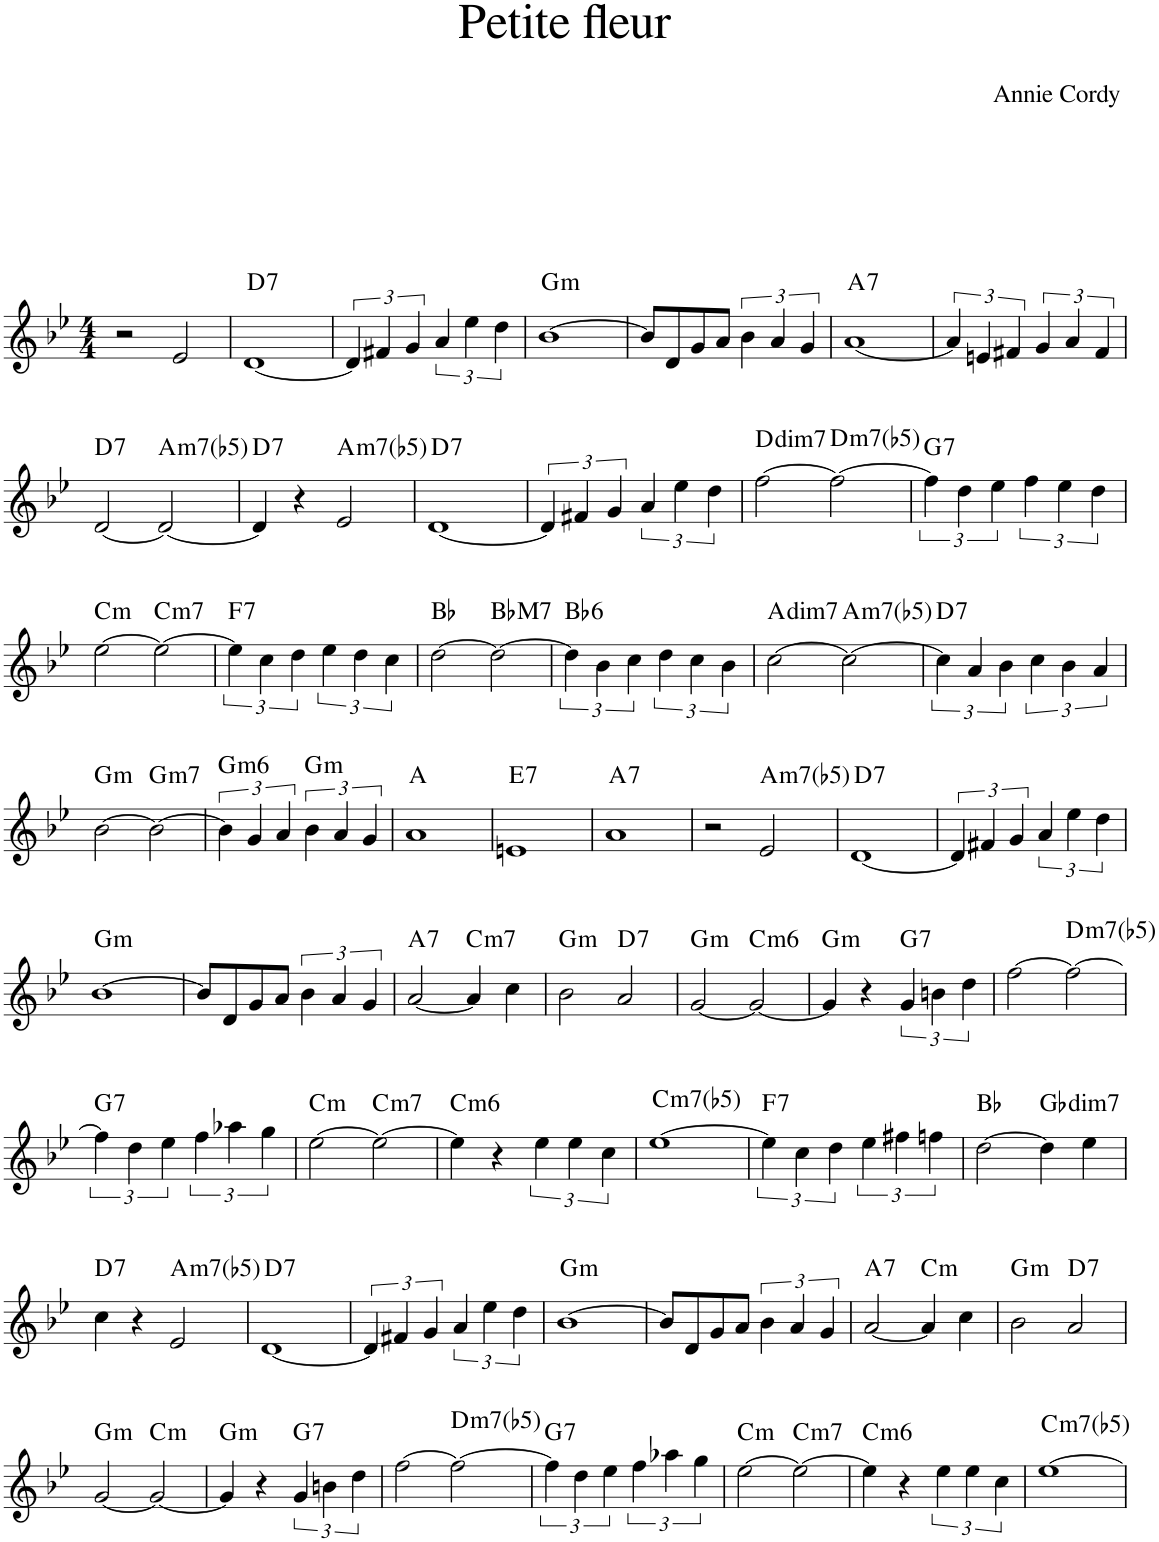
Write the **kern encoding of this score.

**kern	**harte
*part1	*part1
*staff1	*
*I"Piano	*
*I'Pno.	*
*clefG2	*
*k[b-e-]	*
*M4/4	*
=1	=1
2r	.
2e-/	.
=2	=2
!	!LO:H:kt=7
[1d	D:7
=3	=3
6d/]	.
6f#X/	.
6g/	.
6a/	.
6ee-\	.
6dd\	.
=4	=4
!	!LO:H:kt=m
[1b-	G:min
=5	=5
8b-/L]	.
8d/	.
8g/	.
8a/J	.
6b-\	.
6a/	.
6g/	.
=6	=6
!	!LO:H:kt=7
[1a	A:7
=7	=7
6a/]	.
6en/	.
6f#X/	.
6g/	.
6a/	.
6f#/	.
!!LO:LB:g=z
=8	=8
!	!LO:H:kt=7
[2d/	D:7
!	!LO:H:kt=m7(b5)
2d/_	A:hdim7
=9	=9
!	!LO:H:kt=7
4d/]	D:7
4r	.
!	!LO:H:kt=m7(b5)
2e-/	A:hdim7
=10	=10
!	!LO:H:kt=7
[1d	D:7
=11	=11
6d/]	.
6f#X/	.
6g/	.
6a/	.
6ee-\	.
6dd\	.
=12	=12
!	!LO:H:kt=dim7
[2ff\	D:dim7
!	!LO:H:kt=m7(b5)
2ff\_	D:hdim7
=13	=13
!	!LO:H:kt=7
6ff\]	G:7
6dd\	.
6ee-\	.
6ff\	.
6ee-\	.
6dd\	.
!!LO:LB:g=z
=14	=14
!	!LO:H:kt=m
[2ee-\	C:min
!	!LO:H:kt=m7
2ee-\_	C:min7
=15	=15
!	!LO:H:kt=7
6ee-\]	F:7
6cc\	.
6dd\	.
6ee-\	.
6dd\	.
6cc\	.
=16	=16
[2dd\	Bb:maj
!	!LO:H:kt=M7
2dd\_	Bb:maj7
=17	=17
!	!LO:H:kt=6
6dd\]	Bb:maj6
6b-\	.
6cc\	.
6dd\	.
6cc\	.
6b-\	.
=18	=18
!	!LO:H:kt=dim7
[2cc\	A:dim7
!	!LO:H:kt=m7(b5)
2cc\_	A:hdim7
=19	=19
!	!LO:H:kt=7
6cc\]	D:7
6a/	.
6b-\	.
6cc\	.
6b-\	.
6a/	.
!!LO:LB:g=z
=20	=20
!	!LO:H:kt=m
[2b-\	G:min
!	!LO:H:kt=m7
2b-\_	G:min7
=21	=21
!	!LO:H:kt=m6
6b-\]	G:min6
6g/	.
6a/	.
!	!LO:H:kt=m
6b-\	G:min
6a/	.
6g/	.
=22	=22
1a	A:maj
=23	=23
!	!LO:H:kt=7
1en	E:7
=24	=24
!	!LO:H:kt=7
1a	A:7
=25	=25
2r	.
!	!LO:H:kt=m7(b5)
2e-/	A:hdim7
=26	=26
!	!LO:H:kt=7
[1d	D:7
=27	=27
6d/]	.
6f#X/	.
6g/	.
6a/	.
6ee-\	.
6dd\	.
!!LO:LB:g=z
=28	=28
!	!LO:H:kt=m
[1b-	G:min
=29	=29
8b-/L]	.
8d/	.
8g/	.
8a/J	.
6b-\	.
6a/	.
6g/	.
=30	=30
!	!LO:H:kt=7
[2a/	A:7
!	!LO:H:kt=m7
4a/]	C:min7
4cc\	.
=31	=31
!	!LO:H:kt=m
2b-\	G:min
!	!LO:H:kt=7
2a/	D:7
=32	=32
!	!LO:H:kt=m
[2g/	G:min
!	!LO:H:kt=m6
2g/_	C:min6
=33	=33
!	!LO:H:kt=m
4g/]	G:min
4r	.
!	!LO:H:kt=7
6g/	G:7
6bn\	.
6dd\	.
=34	=34
[2ff\	.
!	!LO:H:kt=m7(b5)
2ff\_	D:hdim7
!!LO:LB:g=z
=35	=35
!	!LO:H:kt=7
6ff\]	G:7
6dd\	.
6ee-\	.
6ff\	.
6aa-X\	.
6gg\	.
=36	=36
!	!LO:H:kt=m
[2ee-\	C:min
!	!LO:H:kt=m7
2ee-\_	C:min7
=37	=37
!	!LO:H:kt=m6
4ee-\]	C:min6
4r	.
6ee-\	.
6ee-\	.
6cc\	.
=38	=38
!	!LO:H:kt=m7(b5)
[1ee-	C:hdim7
=39	=39
!	!LO:H:kt=7
6ee-\]	F:7
6cc\	.
6dd\	.
6ee-\	.
6ff#X\	.
6ffn\	.
=40	=40
[2dd\	Bb:maj
!	!LO:H:kt=dim7
4dd\]	Gb:dim7
4ee-\	.
!!LO:LB:g=z
=41	=41
!	!LO:H:kt=7
4cc\	D:7
4r	.
!	!LO:H:kt=m7(b5)
2e-/	A:hdim7
=42	=42
!	!LO:H:kt=7
[1d	D:7
=43	=43
6d/]	.
6f#X/	.
6g/	.
6a/	.
6ee-\	.
6dd\	.
=44	=44
!	!LO:H:kt=m
[1b-	G:min
=45	=45
8b-/L]	.
8d/	.
8g/	.
8a/J	.
6b-\	.
6a/	.
6g/	.
=46	=46
!	!LO:H:kt=7
[2a/	A:7
!	!LO:H:kt=m
4a/]	C:min
4cc\	.
=47	=47
!	!LO:H:kt=m
2b-\	G:min
!	!LO:H:kt=7
2a/	D:7
!!LO:LB:g=z
=48	=48
!	!LO:H:kt=m
[2g/	G:min
!	!LO:H:kt=m
2g/_	C:min
=49	=49
!	!LO:H:kt=m
4g/]	G:min
4r	.
!	!LO:H:kt=7
6g/	G:7
6bn\	.
6dd\	.
=50	=50
[2ff\	.
!	!LO:H:kt=m7(b5)
2ff\_	D:hdim7
=51	=51
!	!LO:H:kt=7
6ff\]	G:7
6dd\	.
6ee-\	.
6ff\	.
6aa-X\	.
6gg\	.
=52	=52
!	!LO:H:kt=m
[2ee-\	C:min
!	!LO:H:kt=m7
2ee-\_	C:min7
=53	=53
!	!LO:H:kt=m6
4ee-\]	C:min6
4r	.
6ee-\	.
6ee-\	.
6cc\	.
=54	=54
!	!LO:H:kt=m7(b5)
[1ee-	C:hdim7
=	=
*-	*-
